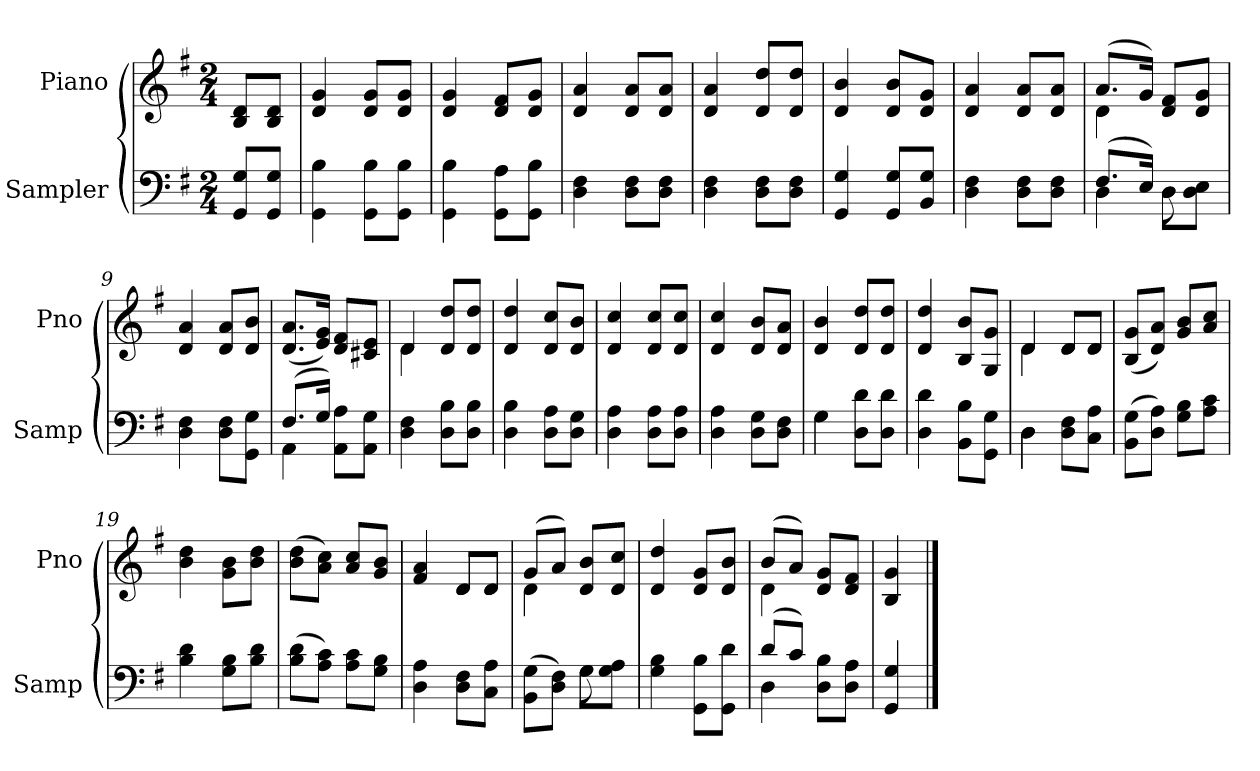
**kern	**kern
*part2	*part1
*staff2	*staff1
*I"Sampler	*I"Piano
*I'Samp	*I'Pno
*clefF4	*clefG2
*k[f#]	*k[f#]
*G:	*G:
*M2/4	*M2/4
=1	=1
8GG/ 8G/L	8B/ 8d/L
8GG/ 8G/J	8B/ 8d/J
=2	=2
4GG 4B	4d 4g
8GG\ 8B\L	8d/ 8g/L
8GG\ 8B\J	8d/ 8g/J
=3	=3
4GG 4B	4d 4g
8GG\ 8A\L	8d/ 8f#/L
8GG\ 8B\J	8d/ 8g/J
=4	=4
4D 4F#	4d 4a
8D\ 8F#\L	8d/ 8a/L
8D\ 8F#\J	8d/ 8a/J
=5	=5
4D 4F#	4d 4a
8D\ 8F#\L	8d/ 8dd/L
8D\ 8F#\J	8d/ 8dd/J
=6	=6
4GG 4G	4d 4b
8GG/ 8G/L	8d/ 8b/L
8BB/ 8G/J	8d/ 8g/J
=7	=7
4D 4F#	4d 4a
8D\ 8F#\L	8d/ 8a/L
8D\ 8F#\J	8d/ 8a/J
=8	=8
*^	*^
(8.F#/L	4D	(8.a/L	4d
16E/Jk)	.	16g/Jk)	.
8D\L	8D	8d/ 8f#/L	4ryy
8D\ 8E\J	8ryy	8d/ 8g/J	.
*v	*v	*	*
*	*v	*v
=9	=9
4D 4F#	4d 4a
8D\ 8F#\L	8d/ 8a/L
8GG\ 8G\J	8d/ 8b/J
=10	=10
*^	*
(8.F#/L	4AA	(8.d/ 8.a/L
16G/Jk)	.	16e/ 16g/Jk)
8AA\ 8A\L	4ryy	8d/ 8f#/L
8AA\ 8G\J	.	8c#X/ 8e/J
*v	*v	*
=11	=11
*	*^
4D 4F#	4d/	4d
8D\ 8B\L	8d/ 8dd/L	4ryy
8D\ 8B\J	8d/ 8dd/J	.
*	*v	*v
=12	=12
4D 4B	4d 4dd
8D\ 8A\L	8d/ 8cc/L
8D\ 8G\J	8d/ 8b/J
=13	=13
4D 4A	4d 4cc
8D\ 8A\L	8d/ 8cc/L
8D\ 8A\J	8d/ 8cc/J
=14	=14
4D 4A	4d 4cc
8D\ 8G\L	8d/ 8b/L
8D\ 8F#\J	8d/ 8a/J
=15	=15
*^	*
4G\	4G	4d 4b
8D\ 8d\L	4ryy	8d/ 8dd/L
8D\ 8d\J	.	8d/ 8dd/J
*v	*v	*
=16	=16
4D 4d	4d 4dd
8BB\ 8B\L	8B/ 8b/L
8GG\ 8G\J	8G/ 8g/J
=17	=17
*^	*^
4D\	4D	4d/	4d
8D\ 8F#\L	4ryy	8d/L	8d/L
8C\ 8A\J	.	8d/J	8d/J
*v	*v	*	*
*	*v	*v
=18	=18
(8BB\ 8G\L	(8B/ 8g/L
8D\ 8A\J)	8d/ 8a/J)
8G\ 8B\L	8g/ 8b/L
8A\ 8c\J	8a/ 8cc/J
=19	=19
4B 4d	4b 4dd
8G\ 8B\L	8g\ 8b\L
8B\ 8d\J	8b\ 8dd\J
=20	=20
(8B\ 8d\L	(8b\ 8dd\L
8A\ 8c\J)	8a\ 8cc\J)
8A\ 8c\L	8a/ 8cc/L
8G\ 8B\J	8g/ 8b/J
=21	=21
*	*^
4D 4A	4f# 4a	4ryy
8D\ 8F#\L	8d/L	8d/L
8C\ 8A\J	8d/J	8d/J
=22	=22	=22
*^	*	*
(8BB\ 8G\L	4ryy	(8g/L	4d
8D\ 8F#\J)	.	8a/J)	.
8G\L	8G	8d/ 8b/L	4ryy
8G\ 8A\J	8ryy	8d/ 8cc/J	.
*v	*v	*	*
*	*v	*v
=23	=23
4G 4B	4d 4dd
8GG\ 8B\L	8d/ 8g/L
8GG\ 8d\J	8d/ 8b/J
=24	=24
*^	*^
(8d/L	4D	(8b/L	4d
8c/J)	.	8a/J)	.
8D\ 8B\L	4ryy	8d/ 8g/L	4ryy
8D\ 8A\J	.	8d/ 8f#/J	.
*v	*v	*	*
*	*v	*v
=25	=25
4GG 4G	4B 4g
==	==
*-	*-
